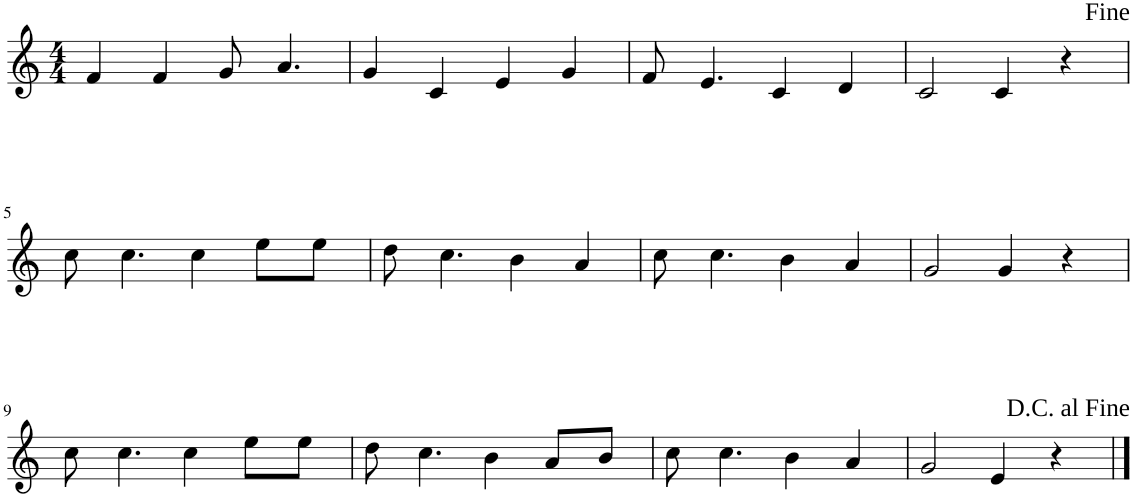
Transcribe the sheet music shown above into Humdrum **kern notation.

**kern
*part1
*staff1
*I"Choir
*I'Ch
*clefG2
*k[]
*M4/4
=1
4f/
4f/
8g/
4.a/
=2
4g/
4c/
4e/
4g/
=3
8f/
4.e/
4c/
4d/
=4
2c/
4c/
4r
!LO:TX:a:t=<font face="Times New Roman"/>Fine
!!LO:LB:g=z
=5
8cc\
4.cc\
4cc\
8ee\L
8ee\J
=6
8dd\
4.cc\
4b\
4a/
=7
8cc\
4.cc\
4b\
4a/
=8
2g/
4g/
4r
!!LO:LB:g=z
=9
8cc\
4.cc\
4cc\
8ee\L
8ee\J
=10
8dd\
4.cc\
4b\
8a/L
8b/J
=11
8cc\
4.cc\
4b\
4a/
=12
2g/
4e/
4r
!LO:TX:a:t=<font face="Times New Roman"/>D.C. al Fine
==
*-
